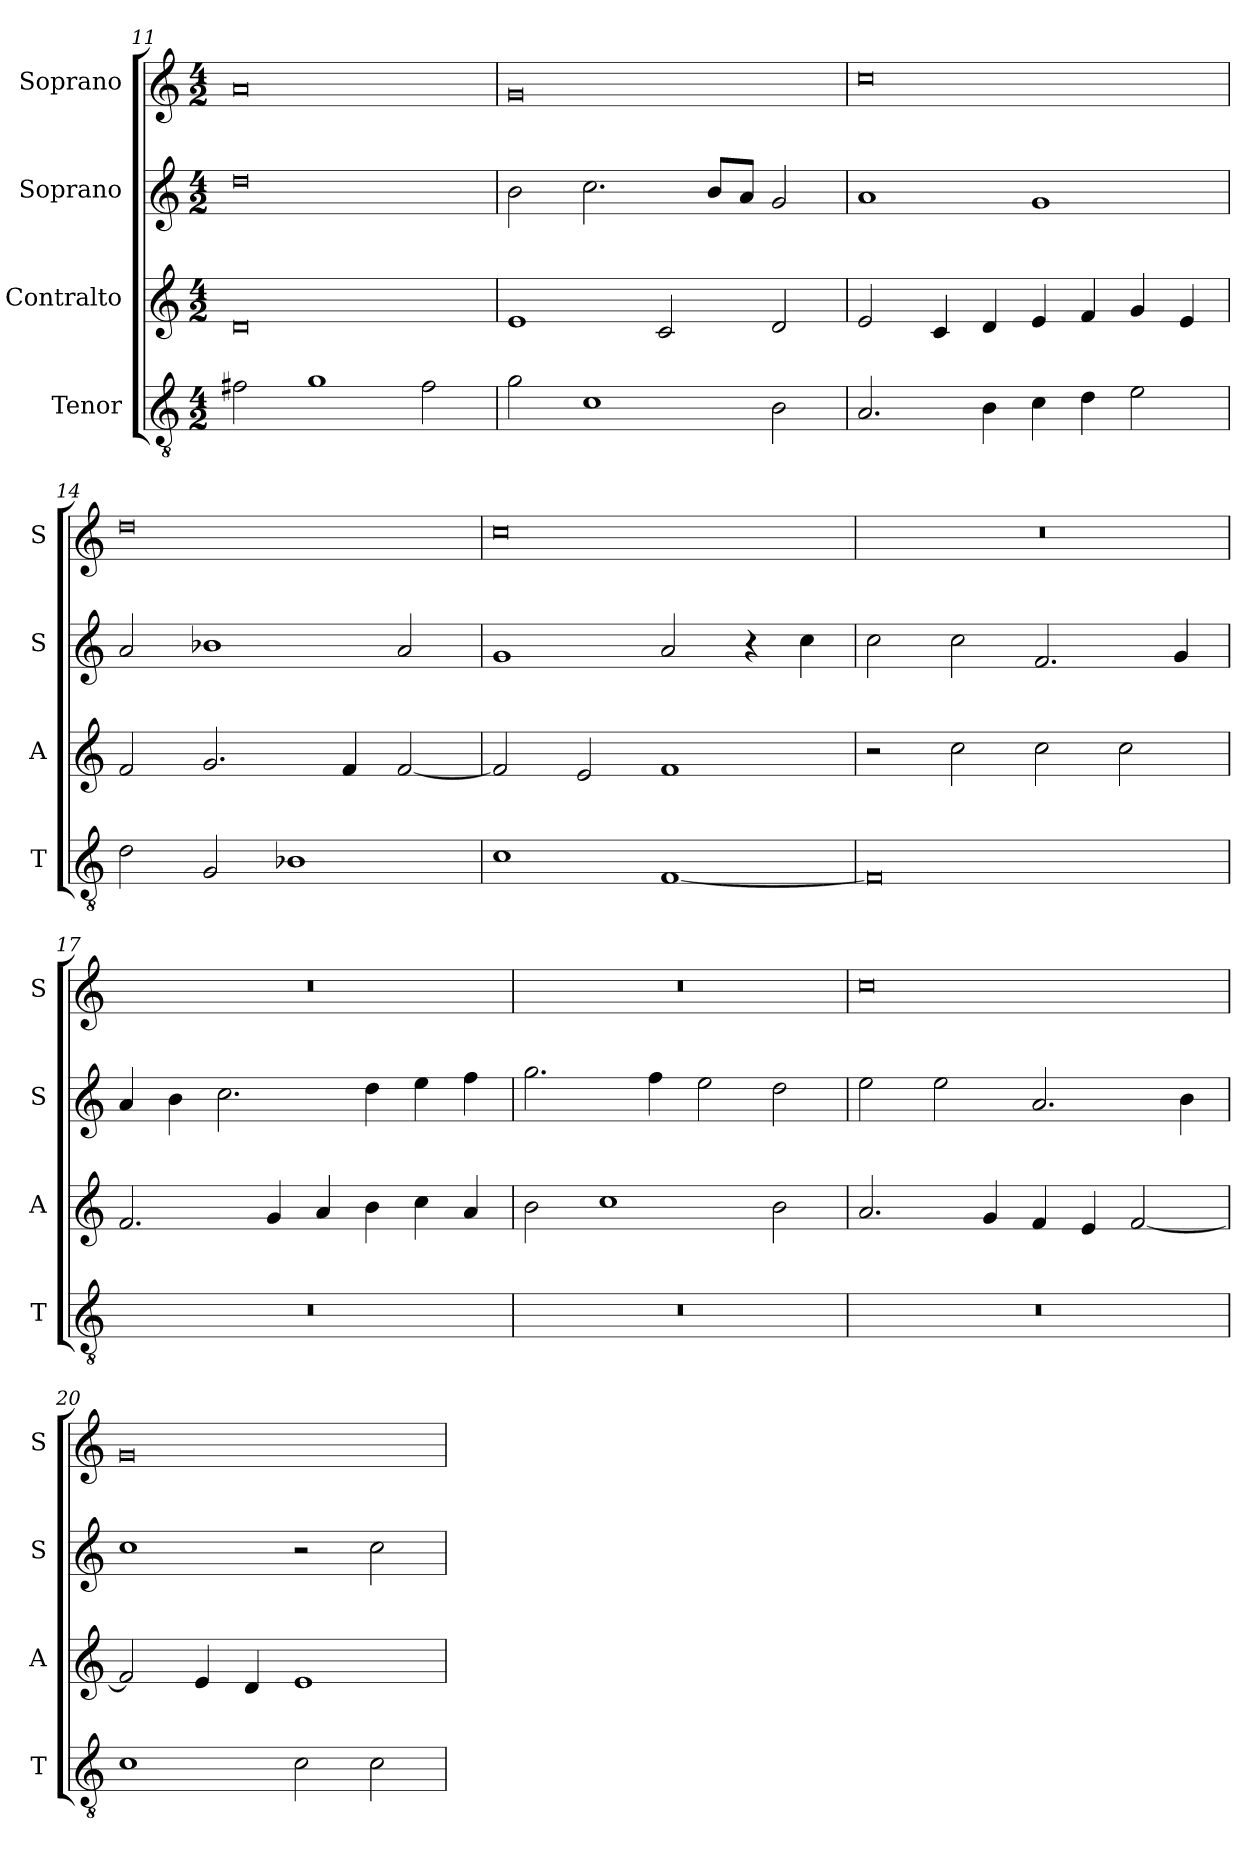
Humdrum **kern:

**kern	**kern	**kern	**kern
*part4	*part3	*part2	*part1
*staff4	*staff3	*staff2	*staff1
*I"Tenor	*I"Contralto	*I"Soprano	*I"Soprano
*I'T	*I'A	*I'S	*I'S
*clefGv2	*clefG2	*clefG2	*clefG2
*k[]	*k[]	*k[]	*k[]
*G:mix	*G:mix	*G:mix	*G:mix
*M4/2	*M4/2	*M4/2	*M4/2
=11	=11	=11	=11
2f#X	0d	0dd	0a
1g	.	.	.
2f#	.	.	.
=12	=12	=12	=12
2g	1e	2b	0g
1c	.	2.cc	.
.	2c	.	.
.	.	8b/L	.
.	.	8a/J	.
2B	2d	2g	.
=13	=13	=13	=13
2.A	2e	1a	0cc
.	4c	.	.
4B	4d	.	.
4c	4e	1g	.
4d	4f	.	.
2e	4g	.	.
.	4e	.	.
=14	=14	=14	=14
2d	2f	2a	0dd
2G	2.g	1b-X	.
1B-X	.	.	.
.	4f	.	.
.	[2f	2a	.
=15	=15	=15	=15
1c	2f]	1g	0cc
.	2e	.	.
[1F	1f	2a	.
.	.	4r	.
.	.	4cc	.
=16	=16	=16	=16
0F]	2r	2cc	0r
.	2cc	2cc	.
.	2cc	2.f	.
.	2cc	.	.
.	.	4g	.
=17	=17	=17	=17
0r	2.f	4a	0r
.	.	4b	.
.	.	2.cc	.
.	4g	.	.
.	4a	.	.
.	4b	4dd	.
.	4cc	4ee	.
.	4a	4ff	.
=18	=18	=18	=18
0r	2b	2.gg	0r
.	1cc	.	.
.	.	4ff	.
.	.	2ee	.
.	2b	2dd	.
=19	=19	=19	=19
0r	2.a	2ee	0cc
.	.	2ee	.
.	4g	.	.
.	4f	2.a	.
.	4e	.	.
.	[2f	.	.
.	.	4b	.
=20	=20	=20	=20
1c	2f]	1cc	0g
.	4e	.	.
.	4d	.	.
2c	1e	2r	.
2c	.	2cc	.
=	=	=	=
*-	*-	*-	*-
